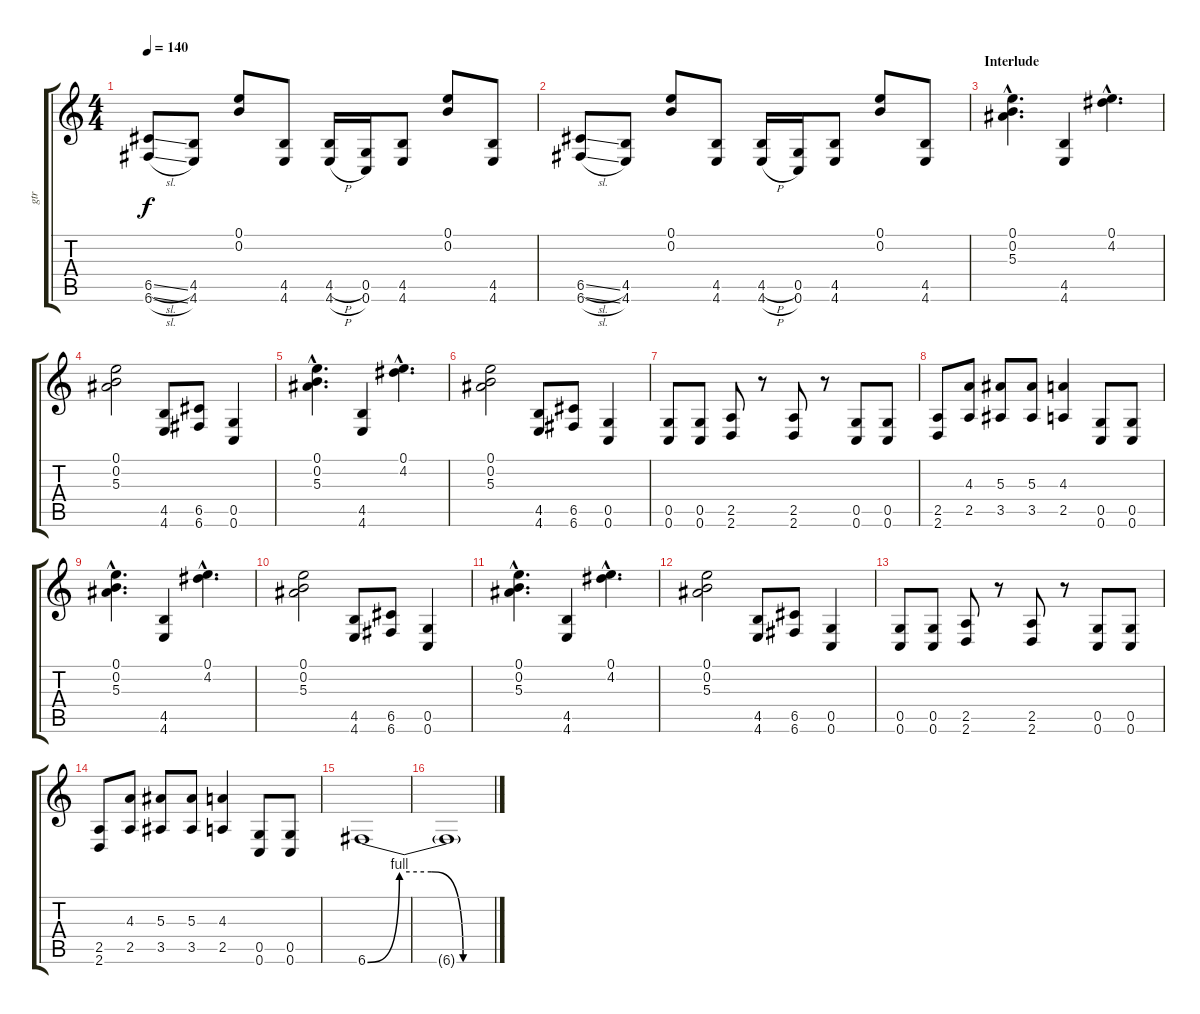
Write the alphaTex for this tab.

\track ("gtr" "gtr") {instrument distortionguitar}
\staff {score tabs}
\tuning (E4 B3 F3 C3 G2 C2) {hide}
\ts (4 4)
\tempo 140
\clef g2
\ks c
(6.5{sl} 6.6{sl}).8{dy f} (4.5 4.6).8 (0.1 0.2).8 (4.5 4.6).8 (4.5{h} 4.6{h}).16 (0.5 0.6).16 (4.5 4.6).8 (0.1 0.2).8 (4.5 4.6).8 |
(6.5{sl} 6.6{sl}).8 (4.5 4.6).8 (0.1 0.2).8 (4.5 4.6).8 (4.5{h} 4.6{h}).16 (0.5 0.6).16 (4.5 4.6).8 (0.1 0.2).8 (4.5 4.6).8 |
\section ("" "Interlude")
(0.1{hac} 0.2{hac} 5.3{hac}).4{d} (4.5 4.6).4 (0.1{hac} 4.2{hac}).4{d} |
(0.1 0.2 5.3).2 (4.5 4.6).8 (6.5 6.6).8 (0.5 0.6).4 |
(0.1{hac} 0.2{hac} 5.3{hac}).4{d} (4.5 4.6).4 (0.1{hac} 4.2{hac}).4{d} |
(0.1 0.2 5.3).2 (4.5 4.6).8 (6.5 6.6).8 (0.5 0.6).4 |
(0.5 0.6).8 (0.5 0.6).8 (2.5 2.6).8 r.8 (2.5 2.6).8 r.8 (0.5 0.6).8 (0.5 0.6).8 |
(2.5 2.6).8 (4.3 2.5).8 (5.3 3.5).8 (5.3 3.5).8 (4.3 2.5).4 (0.5 0.6).8 (0.5 0.6).8 |
(0.1{hac} 0.2{hac} 5.3{hac}).4{d} (4.5 4.6).4 (0.1{hac} 4.2{hac}).4{d} |
(0.1 0.2 5.3).2 (4.5 4.6).8 (6.5 6.6).8 (0.5 0.6).4 |
(0.1{hac} 0.2{hac} 5.3{hac}).4{d} (4.5 4.6).4 (0.1{hac} 4.2{hac}).4{d} |
(0.1 0.2 5.3).2 (4.5 4.6).8 (6.5 6.6).8 (0.5 0.6).4 |
(0.5 0.6).8 (0.5 0.6).8 (2.5 2.6).8 r.8 (2.5 2.6).8 r.8 (0.5 0.6).8 (0.5 0.6).8 |
(2.5 2.6).8 (4.3 2.5).8 (5.3 3.5).8 (5.3 3.5).8 (4.3 2.5).4 (0.5 0.6).8 (0.5 0.6).8 |
6.6{be (custom 0 0 15 4 30 4 45 0 60 0)}.1 |
6.6{t}.1
